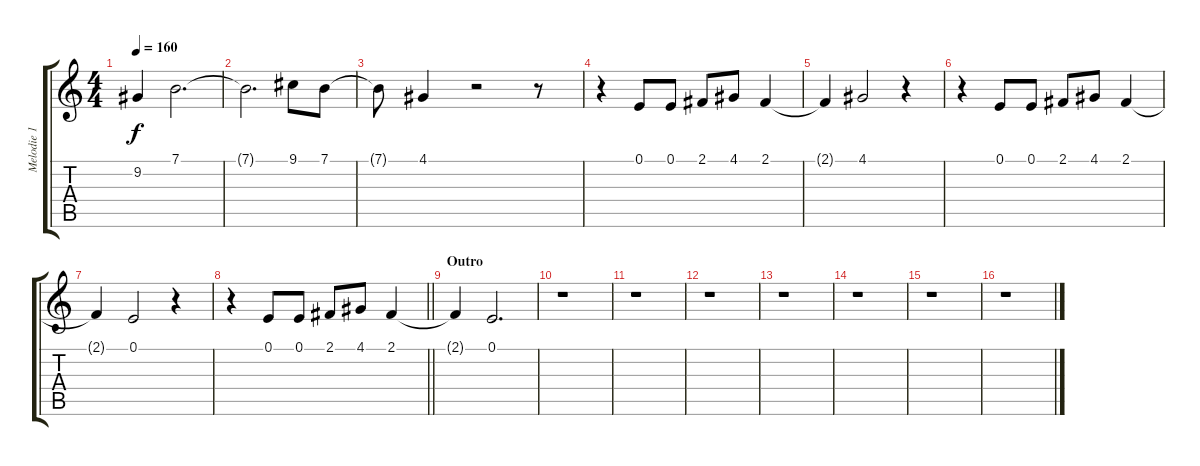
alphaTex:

\track ("Melodie 1" "Melodie 1") {instrument flute}
\staff {score tabs}
\tuning (E4 B3 G3 D3 A2 E2) {hide}
\ts (4 4)
\tempo 160
\clef g2
\ks c
9.2.4{dy f} 7.1.2{d} |
7.1{t}.2{d} 9.1.8 7.1.8 |
7.1{t}.8 4.1.4 r.2 r.8 |
r.4 0.1.8 0.1.8 2.1.8 4.1.8 2.1.4 |
2.1{t}.4 4.1.2 r.4 |
r.4 0.1.8 0.1.8 2.1.8 4.1.8 2.1.4 |
2.1{t}.4 0.1.2 r.4 |
\barLineRight lightlight
r.4 0.1.8 0.1.8 2.1.8 4.1.8 2.1.4 |
\section ("" "Outro")
2.1{t}.4 0.1.2{d} |
r.1 |
r.1 |
r.1 |
r.1 |
r.1 |
r.1 |
r.1
